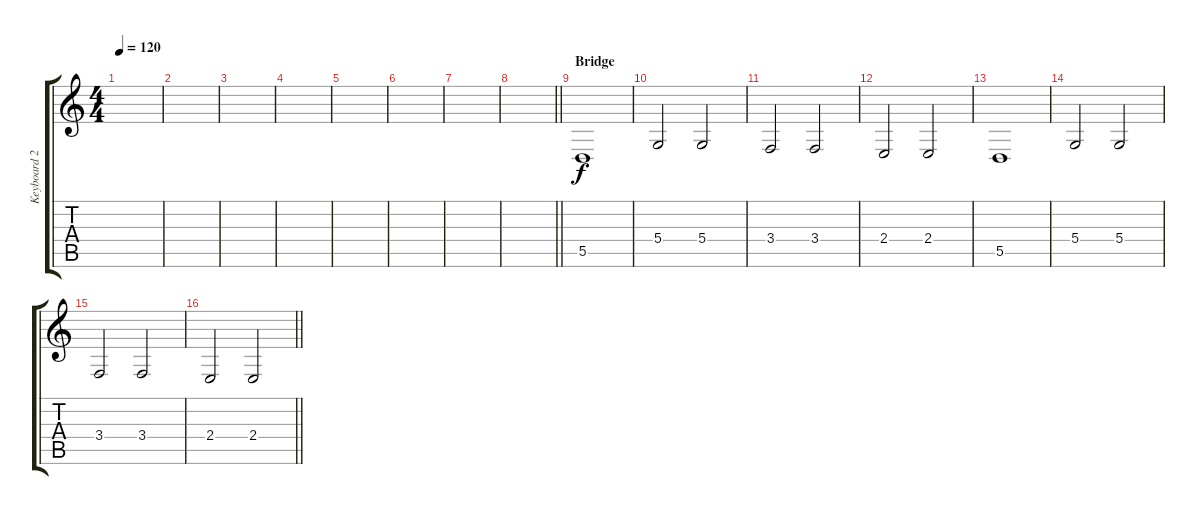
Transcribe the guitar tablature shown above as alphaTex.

\track ("Keyboard 2" "Keyboard 2") {instrument lead2sawtooth}
\staff {score tabs}
\tuning (E4 B3 G3 D3 A2 D2) {hide}
\ts (4 4)
\tempo 120
\clef g2
\ks c
|
|
|
|
|
|
|
\barLineRight lightlight
|
\section ("" "Bridge")
5.5.1 |
5.4.2 5.4.2 |
3.4.2 3.4.2 |
2.4.2 2.4.2 |
5.5.1 |
5.4.2 5.4.2 |
3.4.2 3.4.2 |
\barLineRight lightlight
2.4.2 2.4.2
